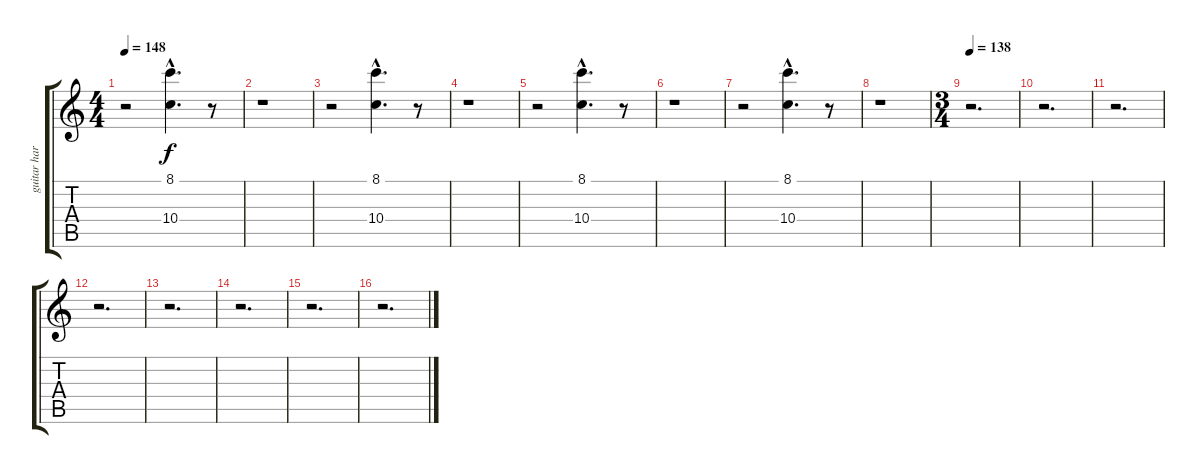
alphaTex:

\track ("guitar harmonics" "guitar har") {instrument guitarharmonics}
\staff {score tabs}
\tuning (E4 B3 G3 D3 A2 E2) {hide}
\ts (4 4)
\tempo 148
\clef g2
\ks c
r.2{dy f} (8.1{hac} 10.4{hac}).4{d} r.8 |
r.1 |
r.2 (8.1{hac} 10.4{hac}).4{d} r.8 |
r.1 |
r.2 (8.1{hac} 10.4{hac}).4{d} r.8 |
r.1 |
r.2 (8.1{hac} 10.4{hac}).4{d} r.8 |
r.1 |
\ts (3 4)
\tempo 138
r.2{d} |
r.2{d} |
r.2{d} |
r.2{d} |
r.2{d} |
r.2{d} |
r.2{d} |
r.2{d}
